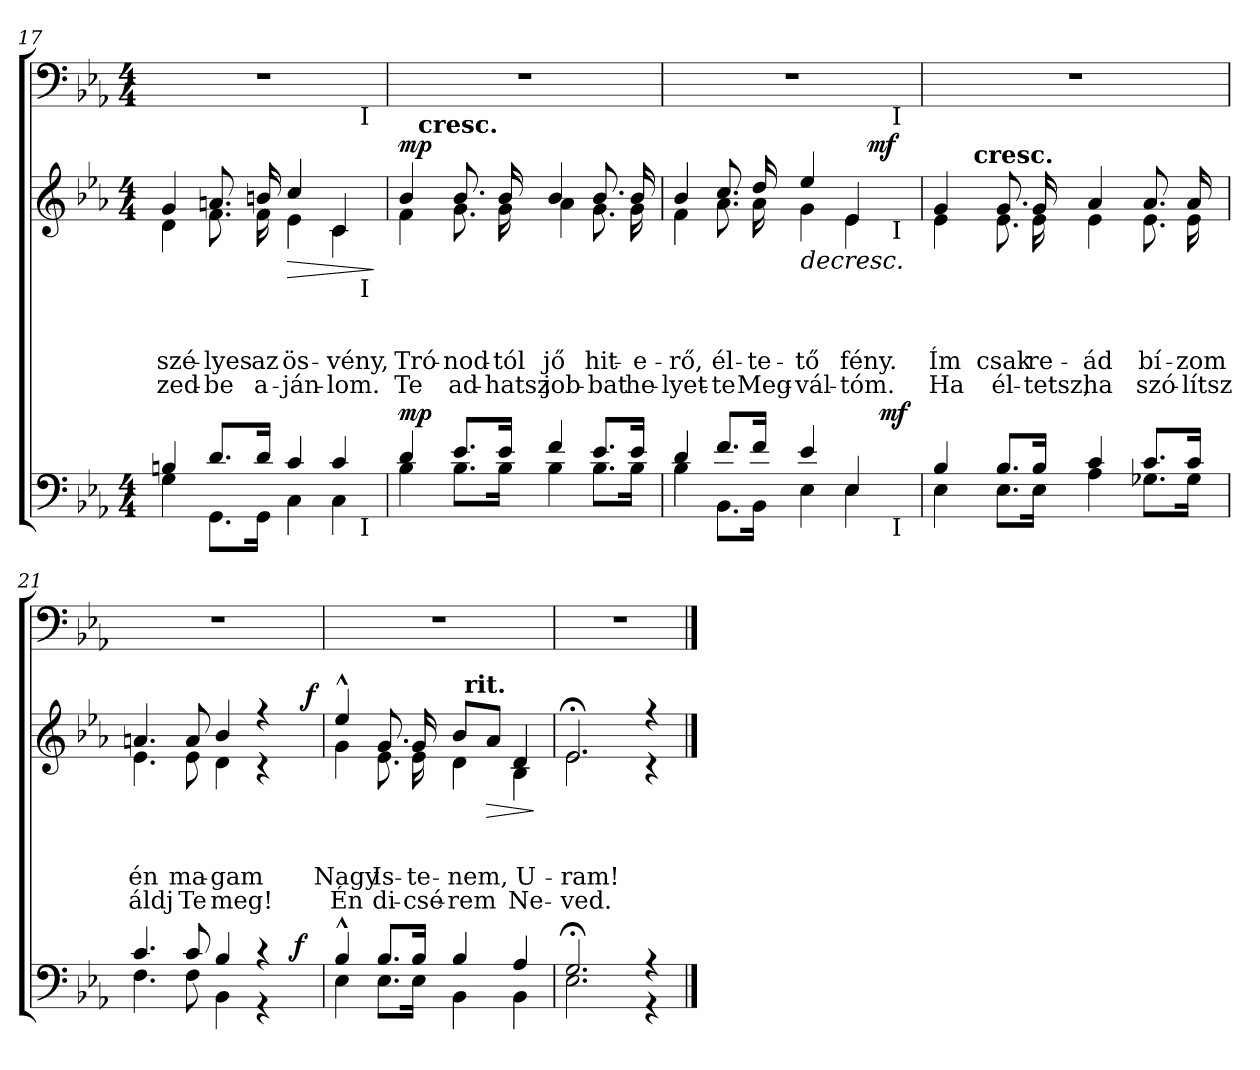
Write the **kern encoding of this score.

**kern	**dynam	**kern	**text	**text	**text	**text	**dynam	**kern
*part3	*part3	*part2	*part2	*part2	*part2	*part2	*part2	*part1
*staff3	*staff3	*staff2	*staff2	*staff2	*staff2	*staff2	*staff2	*staff1
*clefF4	*	*clefG2	*	*	*	*	*	*clefF4
*k[b-e-a-]	*	*k[b-e-a-]	*	*	*	*	*	*k[b-e-a-]
*E-:	*	*E-:	*	*	*	*	*	*E-:
*M4/4	*	*M4/4	*	*	*	*	*	*M4/4
=17	=17	=17	=17	=17	=17	=17	=17	=17
*^	*	*^	*	*	*	*	*	*
!	!	!	!	!	!	!	!LO:LY:b	!LO:LY:b	!	!
*	*^	*	*	*^	*	*	*	*	*	*^
4Bn/	4G\	2..ryy	.	4g/	4d\	2..ryy	.	.	-szé-	-zed-	.	1r	2..ryy
!	!	!	!	!	!	!	!	!	!LO:LY:b	!LO:LY:b	!	!	!
8.d/L	8.GG\L	.	.	8.an/	8.f\	.	.	.	-lyes	-be	.	.	.
!	!	!	!	!	!	!	!	!	!LO:LY:b	!LO:LY:b	!	!	!
16d/Jk	16GG\Jk	.	.	16bn/	16f\	.	.	.	az	a-	.	.	.
!	!	!	!	!	!	!	!	!	!	!	!LO:HP:b	!	!
!	!	!	!	!	!	!	!	!	!LO:LY:b	!LO:LY:b	!	!	!
4c/	4C\	.	.	4cc/	4e-\	.	.	.	ös-	-ján-	>	.	.
!	!	!	!	!	!	!	!	!	!LO:LY:b	!LO:LY:b	!	!	!
4c/	4C\	.	.	4c/	4c\	.	.	.	-vény,	-lom.	.	.	.
!	!	!	!	!	!	!	!	!	!	!	!	!	!LO:TX:b:t=I
!	!	!	!	!	!	!LO:TX:b:t=I	!	!	!	!	!	!	!
!	!	!LO:TX:b:t=I	!	!	!	!	!	!	!	!	!	!	!
.	.	8ryy	.	.	.	8ryy	.	.	.	.	.	.	8ryy
.	.	.	.	.	.	.	.	.	.	.	]	.	.
*	*v	*v	*	*	*	*	*	*	*	*	*	*v	*v
!!LO:PB:g=z
=18	=18	=18	=18	=18	=18	=18	=18	=18	=18	=18	=18
*	*^	*	*	*	*	*	*	*	*	*	*^
!	!	!	!LO:DY:a	!	!	!	!	!	!LO:LY:b	!LO:LY:b	!LO:DY:b	!	!
*	*v	*v	*	*	*	*	*	*	*	*	*	*v	*v
4d/	4B-\	mp	4b-/	4f\	16ryy	.	.	Tró-	Te	mp	1r
!	!	!	!	!	!LO:TX:a:B:t=cresc.	!	!	!	!	!	!
.	.	.	.	.	2...ryy	.	.	.	.	.	.
!	!	!	!	!	!	!	!	!LO:LY:b	!LO:LY:b	!	!
8.e-/L	8.B-\L	.	8.b-/	8.g\	.	.	.	-nod-	ad-	.	.
!	!	!	!	!	!	!	!	!LO:LY:b	!LO:LY:b	!	!
16e-/Jk	16B-\Jk	.	16b-/	16g\	.	.	.	-tól	-hatsz	.	.
!	!	!	!	!	!	!	!	!LO:LY:b	!LO:LY:b	!	!
4f/	4B-\	.	4b-/	4a-\	.	.	.	jő	job-	.	.
!	!	!	!	!	!	!	!	!LO:LY:b	!LO:LY:b	!	!
8.e-/L	8.B-\L	.	8.b-/	8.g\	.	.	.	hit-	-bat	.	.
!	!	!	!	!	!	!	!	!LO:LY:b	!LO:LY:b	!	!
16e-/Jk	16B-\Jk	.	16b-/	16g\	.	.	.	-e-	he-	.	.
*	*	*	*	*v	*v	*	*	*	*	*	*
=19	=19	=19	=19	=19	=19	=19	=19	=19	=19	=19
*	*	*	*	*^	*	*	*	*	*	*
!	!	!	!	!	!	!	!	!LO:LY:b	!LO:LY:b	!	!
*^	*^	*	*	*	*^	*	*	*	*	*	*^
4d/	4B-\	2..ryy	2ryy	.	4b-/	4f\	2ryy	2ryy	.	.	-rő,	-lyet-	.	1r	2ryy
!	!	!	!	!	!	!	!	!	!	!	!LO:LY:b	!LO:LY:b	!	!	!
8.f/L	8.BB-\L	.	.	.	8.cc/	8.a-\	.	.	.	.	él-	-te	.	.	.
!	!	!	!	!	!	!	!	!	!	!	!LO:LY:b	!LO:LY:b	!	!	!
16f/Jk	16BB-\Jk	.	.	.	16dd/	16a-\	.	.	.	.	-te-	Meg-	.	.	.
!	!	!	!	!	!	!	!	!	!	!	!	!	!LO:HP:b	!	!
!	!	!	!	!	!	!	!	!	!	!	!LO:LY:b	!LO:LY:b	!	!	!
4e-/	4E-\	.	4ryy	.	4ee-/	4g\	4ryy	4ryy	.	.	-tő	-vál-	>	.	4ryy
!	!	!	!	!	!	!	!	!	!	!	!LO:LY:b	!LO:LY:b	!	!	!
4E-/	4E-\	.	8ryy	.	4e-/	4e-\	16.ryy	8ryy	.	.	fény.	-tóm.	.	.	8ryy
!	!	!	!	!	!	!	!	!	!	!	!	!	!LO:DY:b	!	!
.	.	.	.	.	.	.	8ryy	.	.	.	.	.	mf	.	.
!	!	!	!	!LO:DY:a	!	!	!	!	!	!	!	!	!	!	!
.	.	8ryy	32ryy	mf	.	.	.	32ryy	.	.	.	.	.	.	32ryy
!	!	!	!	!	!	!	!	!	!	!	!	!	!	!	!LO:TX:b:t=I
!	!	!	!	!	!	!	!	!LO:TX:b:t=I	!	!	!	!	!	!	!
!	!	!	!LO:TX:b:t=I	!	!	!	!	!	!	!	!	!	!	!	!
.	.	.	16.ryy	.	.	.	.	16.ryy	.	.	.	.	.	.	16.ryy
.	.	.	.	.	.	.	32ryy	.	.	.	.	.	.	.	.
.	.	.	.	.	.	.	.	.	.	.	.	.	]	.	.
*	*v	*v	*v	*	*	*	*	*	*	*	*	*	*	*v	*v
*	*	*	*	*v	*v	*v	*	*	*	*	*	*
=20	=20	=20	=20	=20	=20	=20	=20	=20	=20	=20
*^	*^	*	*^	*^	*	*	*	*	*	*^
!	!	!	!	!	!	!	!	!	!	!	!LO:LY:b	!LO:LY:b	!	!	!
*	*v	*v	*v	*	*	*	*	*	*	*	*	*	*	*v	*v
*	*	*	*	*	*v	*v	*	*	*	*	*	*
4B-/	4E-\	.	4g/	4e-\	8ryy	.	.	Ím	Ha	.	1r
.	.	.	.	.	32ryy	.	.	.	.	.	.
!	!	!	!	!	!LO:TX:a:B:t=cresc.	!	!	!	!	!	!
.	.	.	.	.	2ryy	.	.	.	.	.	.
!	!	!	!	!	!	!	!	!LO:LY:b	!LO:LY:b	!	!
8.B-/L	8.E-\L	.	8.g/	8.e-\	.	.	.	csak	él-	.	.
!	!	!	!	!	!	!	!	!LO:LY:b	!LO:LY:b	!	!
16B-/Jk	16E-\Jk	.	16g/	16e-\	.	.	.	re-	-tetsz,	.	.
!	!	!	!	!	!	!	!	!LO:LY:b	!LO:LY:b	!	!
4c/	4A-\	.	4a-/	4e-\	.	.	.	-ád	ha	.	.
.	.	.	.	.	4ryy	.	.	.	.	.	.
!	!	!	!	!	!	!	!	!LO:LY:b	!LO:LY:b	!	!
8.c/L	8.G-X\L	.	8.a-/	8.e-\	.	.	.	bí-	szó-	.	.
.	.	.	.	.	16.ryy	.	.	.	.	.	.
!	!	!	!	!	!	!	!	!LO:LY:b	!LO:LY:b	!	!
16c/Jk	16G-\Jk	.	16a-/	16e-\	.	.	.	-zom	-lítsz	.	.
!!LO:LB:g=z
=21	=21	=21	=21	=21	=21	=21	=21	=21	=21	=21	=21
!	!	!	!	!	!	!	!	!LO:LY:b	!LO:LY:b	!	!
*	*^	*	*	*	*	*	*	*	*	*	*
4.c/	4.F\	2ryy	.	4.an/	4.e-\	2...ryy	.	.	én	áldj	.	1r
!	!	!	!	!	!	!	!	!	!LO:LY:b	!LO:LY:b	!	!
8c/	8F\	.	.	8a/	8e-\	.	.	.	ma-	Te	.	.
!	!	!	!	!	!	!	!	!	!LO:LY:b	!LO:LY:b	!	!
4B-/	4BB-\	4ryy	.	4b-/	4d\	.	.	.	-gam	meg!	.	.
4r	4r	8ryy	.	4r	4r	.	.	.	.	.	.	.
.	.	32ryy	.	.	.	.	.	.	.	.	.	.
!	!	!	!LO:DY:a	!	!	!	!	!	!	!	!	!
.	.	16.ryy	f	.	.	.	.	.	.	.	.	.
!	!	!	!	!	!	!	!	!	!	!	!LO:DY:a	!
.	.	.	.	.	.	16ryy	.	.	.	.	f	.
*	*v	*v	*	*	*	*	*	*	*	*	*	*
=22	=22	=22	=22	=22	=22	=22	=22	=22	=22	=22	=22
*	*^	*	*	*	*	*	*	*	*	*	*
!	!	!	!	!	!	!	!	!	!LO:LY:b	!LO:LY:b	!	!
*	*v	*v	*	*	*	*	*	*	*	*	*	*
4B-^^</	4E-\	.	4ee-^^</	4g\	2ryy	.	.	Nagy	Én	.	1r
!	!	!	!	!	!	!	!	!LO:LY:b	!LO:LY:b	!	!
8.B-/L	8.E-\L	.	8.g/	8.e-\	.	.	.	Is-	di-	.	.
!	!	!	!	!	!	!	!	!LO:LY:b	!LO:LY:b	!	!
16B-/Jk	16E-\Jk	.	16g/	16e-\	.	.	.	-te-	-csé-	.	.
!	!	!	!	!	!	!	!	!LO:LY:b	!LO:LY:b	!	!
4B-/	4BB-\	.	8b-/L	4d\	32ryy	.	.	-nem,	-rem	.	.
!	!	!	!	!	!LO:TX:a:B:t=rit.	!	!	!	!	!	!
.	.	.	.	.	4...ryy	.	.	.	.	.	.
!	!	!	!	!	!	!	!	!	!	!LO:HP:b	!
.	.	.	8a-/J	.	.	.	.	.	.	>	.
!	!	!	!	!	!	!	!	!LO:LY:b	!LO:LY:b	!	!
4A-/	4BB-\	.	4d/	4B-\	.	.	.	U-	Ne-	.	.
*v	*v	*	*	*	*	*	*	*	*	*	*
.	.	.	.	.	.	.	.	.	]	.
*	*	*	*v	*v	*	*	*	*	*	*
=23	=23	=23	=23	=23	=23	=23	=23	=23	=23
*^	*	*	*	*	*	*	*	*	*
*	*	*	*	*^	*	*	*	*	*	*
!	!	!	!	!	!	!	!	!LO:LY:b	!LO:LY:b	!	!
*	*	*	*	*v	*v	*	*	*	*	*	*
2.G;/	2.E-\	.	2.e-;/	2.e-\	.	.	-ram!	-ved.	.	1r
4r	4r	.	4r	4r	.	.	.	.	.	.
*v	*v	*	*	*	*	*	*	*	*	*
*	*	*v	*v	*	*	*	*	*	*
==	==	==	==	==	==	==	==	==
*-	*-	*-	*-	*-	*-	*-	*-	*-
